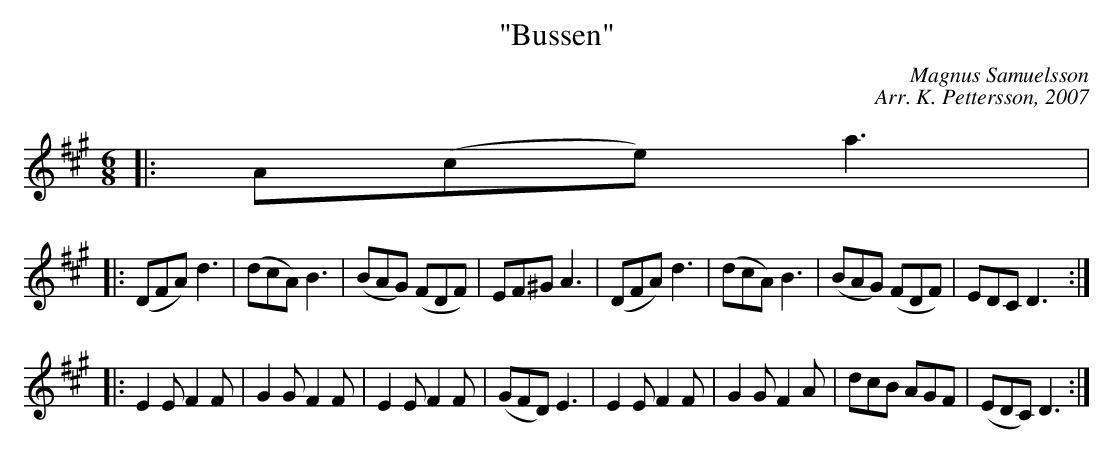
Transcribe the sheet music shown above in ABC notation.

X:1
T:"Bussen"
C:Magnus Samuelsson
C:Arr. K. Pettersson, 2007
M:6/8
L:1/8
K:A
|: A(ce) a3 |
|: (DFA) d3 | (dcA) B3 | (BAG) (FDF) | EF^G A3 | (DFA) d3 | (dcA) B3 | (BAG) (FDF) | EDC D3 :|
|: E2E F2F | G2G F2F | E2E F2F | (GFD) E3 | E2E F2F | G2G F2A | dcB AGF | (EDC) D3 :|
